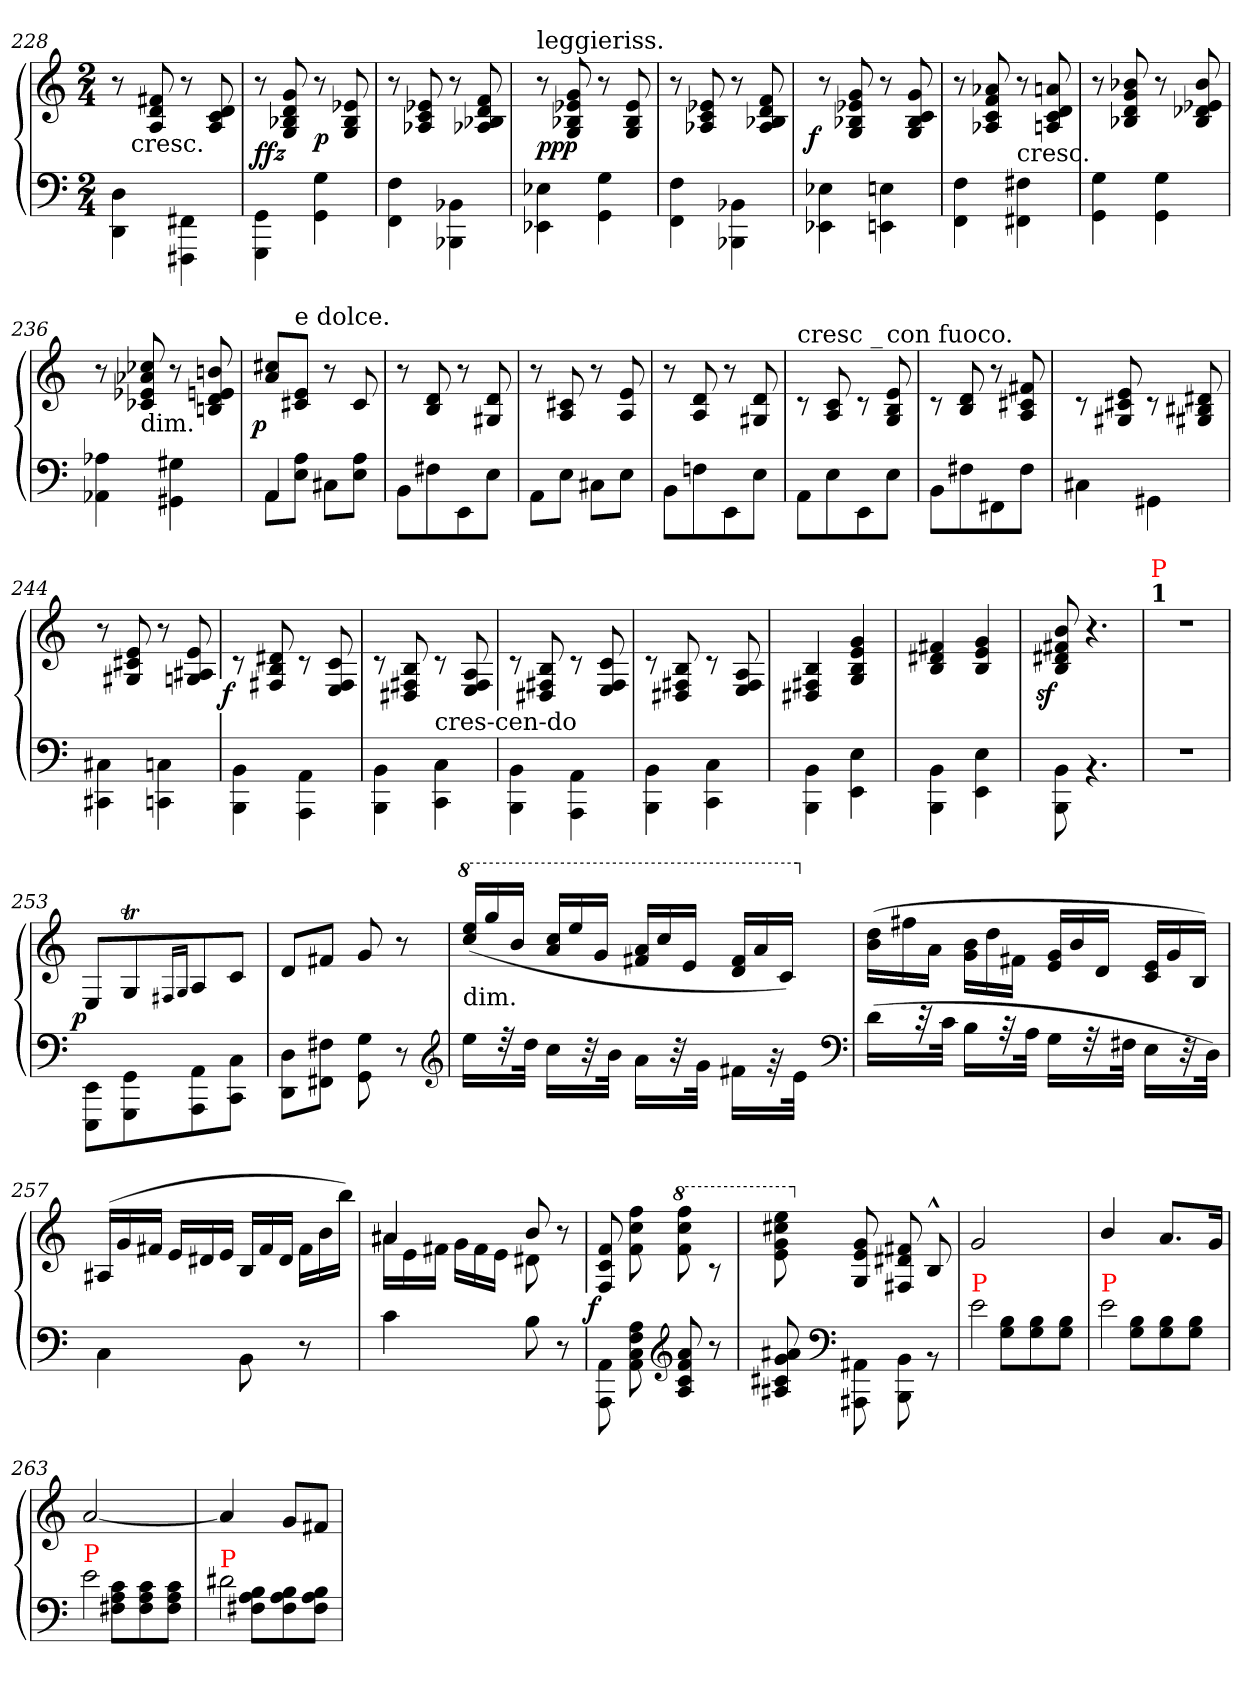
**kern	**kern	**dynam
*part1	*part1	*part1
*staff2	*staff1	*staff1/2
*clefF4	*clefG2	*
*k[]	*k[]	*
*M2/4	*M2/4	*
=228	=228	=228
*	*^	*
4D\ 4DD\	8r	16ryy	.
!	!	!LO:TX:c:t=cresc.	!
.	.	4..ryy	.
.	8f#X/ 8d/ 8A/	.	.
4FF#X\ 4FFF#X\	8r	.	.
.	8d/ 8c/ 8A/	.	.
*	*v	*v	*
=229	=229	=229
4GG\ 4GGG\	8r	ffz
.	8g 8d 8B-X 8G	.
4G\ 4GG\	8r	p
.	8e-X 8B- 8G	.
=230	=230	=230
4F\ 4FF\	8r	.
.	8e-X 8c 8A-X	.
4BB-X\ 4BBB-X\	8r	.
.	8f 8d 8B-X 8A-X	.
=231	=231	=231
!	!LO:TX:a:t=leggieriss.	!
4E-X\ 4EE-X\	8r	ppp
.	8g/ 8e-X/ 8B-X/ 8G/	.
4G\ 4GG\	8r	.
.	8e-/ 8B-/ 8G/	.
=232	=232	=232
4F\ 4FF\	8r	.
.	8e-X 8c 8A-X	.
4BB-X\ 4BBB-X\	8r	.
.	8f/ 8d/ 8B-X/ 8A-/	.
=233	=233	=233
!	!	!LO:DY:rj
4E-X\ 4EE-X\	8r	f
.	8g/ 8e-X/ 8B-X/ 8G/	.
4En\ 4EEn\	8r	.
.	8g/ 8c/ 8B-/ 8G/	.
=234	=234	=234
4F\ 4FF\	8r	.
.	8a-X 8f 8c 8A-X	.
!	!LO:TX:c:t=cresc.	!
4F#X\ 4FF#X\	8r	.
.	8an/ 8d/ 8c/ 8An/	.
=235	=235	=235
4G\ 4GG\	8r	.
.	8b-X 8g 8d 8B-X	.
4G\ 4GG\	8r	.
.	8b-/ 8e-X/ 8d-X/ 8B-/	.
=236	=236	=236
4A-X 4AA-X	8r	.
!	!LO:TX:c:t=dim.	!
.	8cc-X 8a-X 8e-X 8c-X	.
4G#X\ 4GG#X\	8r	.
.	8bn 8en 8d 8Bn	.
=237	=237	=237
*^	*	*
!	!	!	!LO:DY:rj
4AA	8AAL	8cc#X/ 8a/L	p
!	!	!LO:TX:a:t=e dolce.	!
.	8A 8EJ	8e 8c#XJ	.
4ryy	8C#XL	8r	.
.	8A 8EJ	8c#	.
*v	*v	*	*
=238	=238	=238
8BB\L	8r	.
8F#X	8d 8B	.
8EE	8r	.
8EJ	8d 8G#X	.
=239	=239	=239
8AA\L	8r	.
8EJ	8c#X 8A	.
8C#XL	8r	.
8EJ	8e 8A	.
=240	=240	=240
8BB\L	8r	.
8Fn	8d 8A	.
8EE	8r	.
8EJ	8d 8G#X	.
=241	=241	=241
!	!LO:TX:a:t=cresc _	!
8AA\L	8rc	.
8E	8c/ 8A/	.
8EE	8rc	.
!	!LO:TX:a:t=con fuoco.	!
8E\J	8e/ 8B/ 8G/	.
=242	=242	=242
8BB\L	8rc	.
8F#X	8d/ 8B/	.
8FF#X	8r	.
8F#\J	8f#X/ 8c#X/ 8A/	.
=243	=243	=243
4C#X\	8rc	.
.	8e/ 8c#X/ 8G#X/	.
4GG#X\	8rc	.
.	8d#X/ 8B#X/ 8G#X/	.
=244	=244	=244
4C#X\ 4CC#X\	8r	.
.	8e 8c#X 8G#X	.
4Cn\ 4CCn\	8r	.
.	8e 8A#X 8Gn	.
=245	=245	=245
!	!	!LO:DY:rj
4BB\ 4BBB\	8rc	f
.	8d#X/ 8B/ 8F#X/	.
4AA\ 4AAA\	8rc	.
.	8c/ 8F#/ 8E/	.
=246	=246	=246
4BB\ 4BBB\	8rc	.
.	8B/ 8F#X/ 8D#X/	.
!	!LO:TX:b:t=cres-cen-do	!
4C\ 4CC\	8rc	.
.	8A/ 8F#/ 8E/	.
=247	=247	=247
4BB\ 4BBB\	8rc	.
.	8B/ 8F#X/ 8D#X/	.
4AA\ 4AAA\	8rc	.
.	8c/ 8F#/ 8E/	.
=248	=248	=248
4BB\ 4BBB\	8rc	.
.	8B/ 8F#X/ 8D#X/	.
4C\ 4CC\	8rc	.
.	8A/ 8F#/ 8E/	.
=249	=249	=249
4BB\ 4BBB\	4B/ 4F#X/ 4D#X/	.
4E\ 4EE\	4g/ 4e/ 4B/ 4G/	.
=250	=250	=250
4BB\ 4BBB\	4f#X 4d#X 4B	.
4E\ 4EE\	4g 4e 4B	.
=251	=251	=251
!	!	!LO:DY:rj
8BB\ 8BBB\	8b/ 8f#X/ 8d#X/ 8B/	sf
4.rBB	4.r	.
=252	=252	=252
!	!LO:TX:a:B:t=1	!
!	!LO:TX:a:color=red:t=P	!
2rF	2rdd	.
=253	=253	=253
!	!	!LO:DY:rj
8EE\ 8EEE\L	8E/L	p
8GG\ 8GGG\	8GT/	.
.	16qqF#X/LL	.
.	16qqG/JJ	.
8AA\ 8AAA\	8A/	.
8C\ 8CC\J	8c/J	.
=254	=254	=254
8D\ 8DD\L	8dL	.
8F#X 8FF#XJ	8f#XJ	.
8G\ 8GG\	8g	.
8r	8r	.
*clefG2	*	*
=255	=255	=255
*	*8va	*
*	*Xtuplet	*
!	!LO:TX:c:t=dim.	!
16eeLL	(>24eee/ 24ccc/LL	.
.	24ggg	.
32rdd	.	.
.	24bbJJ	.
32ddJJk	.	.
16ccLL	24ccc/ 24aa/LL	.
.	24eee	.
32r	.	.
.	24ggJJ	.
32bJJk	.	.
16a\LL	24aa/ 24ff#X/LL	.
.	24ccc	.
32r	.	.
.	24eeJJ	.
32gJJk	.	.
16f#X\LL	24ff#/ 24dd/LL	.
.	24aa	.
32rg	.	.
.	24ccJJ)	.
32eJJk	.	.
*clefF4	*	*
=256	=256	=256
*	*X8va	*
(>16dLL	(>24dd 24bLL	.
.	24ff#X	.
32rc	.	.
.	24aJJ	.
32cJJk	.	.
16BLL	24b\ 24g\LL	.
.	24dd	.
32rA	.	.
.	24f#XJJ	.
32AJJk	.	.
16GLL	24g 24eLL	.
.	24b	.
32rF	.	.
.	24dJJ	.
32F#XJJk	.	.
16ELL	24e 24cLL	.
.	24g	.
32r	.	.
.	24BJJ)	.
32DJJk)	.	.
=257	=257	=257
4C\	(>24A#XLL	.
.	24g	.
.	24f#XJJ	.
.	24eLL	.
.	24d#X	.
.	24eJJ	.
8BB\	24BLL	.
.	24f#	.
.	24d#JJ	.
8r	24f#\LL	.
.	24b	.
.	24bbJJ)	.
=258	=258	=258
*	*^	*
4c	4a#X	24a#XLL)	.
.	.	24e	.
.	.	24f#XJJ	.
.	.	24gLL	.
.	.	24f#	.
.	.	24eJJ	.
8B	(>8b	8d#X	.
8r	8r	8ryy	.
=259	=259	=259	=259
!	!	!	!LO:DY:rj
*	*v	*v	*
8AA\ 8AAA\	8f/ 8c/ 8F/	f
8A 8F 8C 8AA	8ff 8cc 8f	.
*clefG2	*	*
*	*8va	*
8a 8f 8c 8A	8fff\ 8ccc\ 8ff\	.
8r	8ra	.
=260	=260	=260
8a#X 8g 8c#X 8A#X	8eee\ 8ccc#X\ 8gg\ 8ee\	.
*clefF4	*	*
*	*X8va	*
8AA#X\ 8AAA#X\	8g/ 8e/ 8G/	.
8BB\ 8BBB\	8f#X 8d#X 8F#X	.
8rBB	8B^^>/	.
=261	=261	=261
!LO:TX:a:color=red:t=P	!	!
!LO:N:vis=2	!	!
8e\	2g	.
8B\ 8G\L	.	.
8B\ 8G\	.	.
8B\ 8G\J	.	.
=262	=262	=262
!LO:TX:a:color=red:t=P	!	!
!LO:N:vis=2	!	!
8e\	4b/	.
8B\ 8G\L	.	.
8B\ 8G\	8.aL	.
8B\ 8G\J	.	.
.	16gJk	.
=263	=263	=263
!LO:TX:a:color=red:t=P	!	!
!LO:N:vis=2	!	!
8e\	[2a	.
8c\ 8A\ 8F#X\L	.	.
8c\ 8A\ 8F#\	.	.
8c\ 8A\ 8F#\J	.	.
=264	=264	=264
!LO:TX:a:color=red:t=P	!	!
!LO:N:vis=2	!	!
8d#X\	4a]	.
8B\ 8A\ 8F#X\L	.	.
8B\ 8A\ 8F#\	8gL	.
8B\ 8A\ 8F#\J	8f#XJ	.
=	=	=
*-	*-	*-
